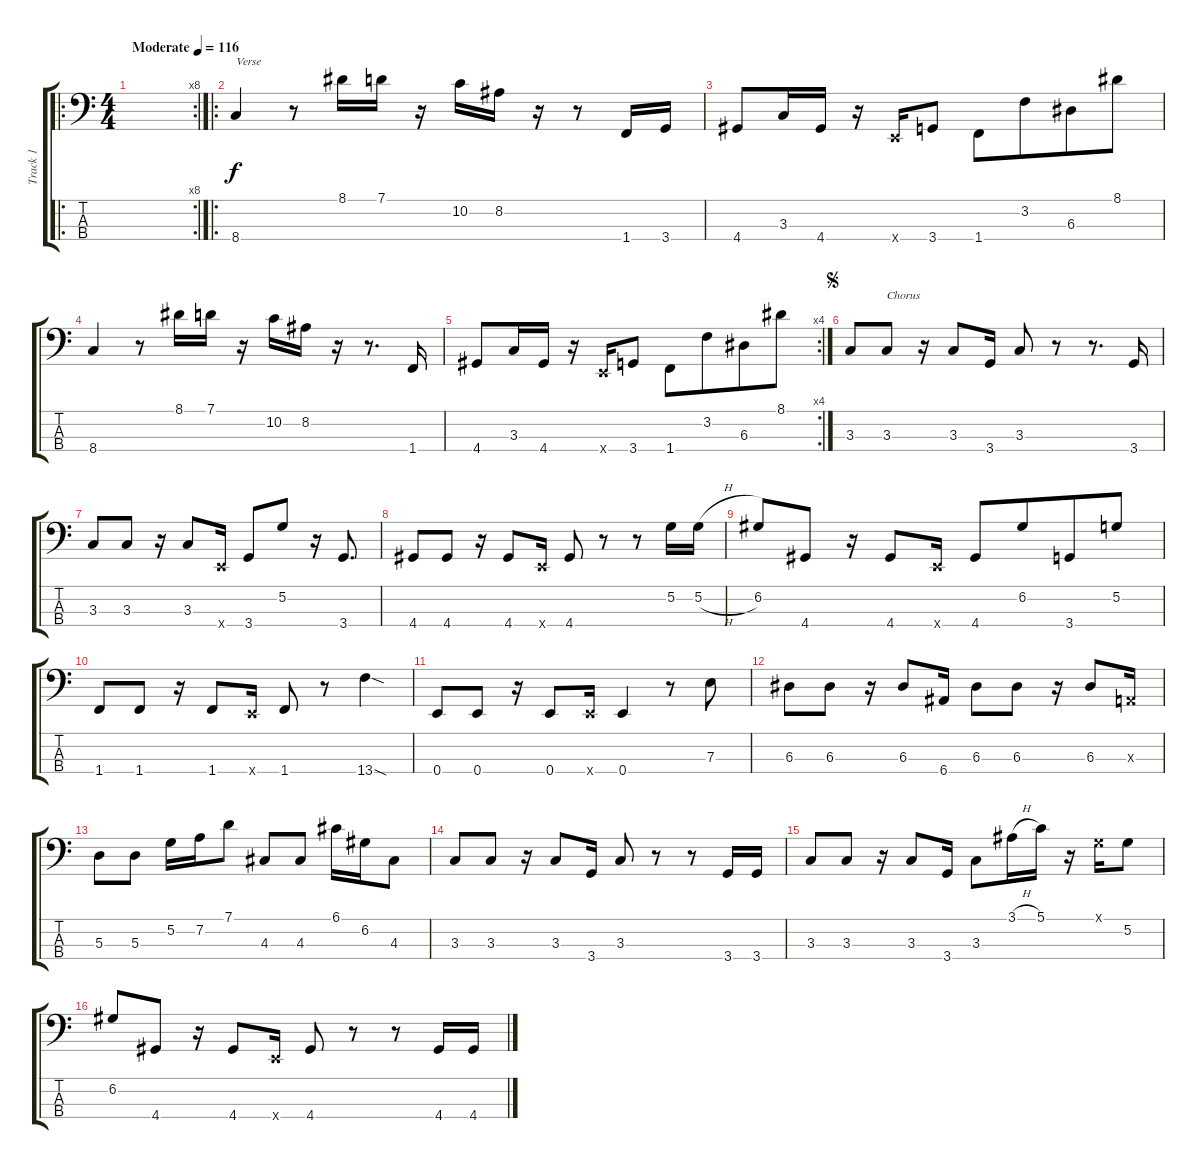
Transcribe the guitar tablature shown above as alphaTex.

\track ("Track 1" "Track 1") {instrument electricbassfinger}
\staff {score tabs}
\tuning (G2 D2 A1 E1) {hide}
\ro
\rc 8
\ts (4 4)
\tempo (116 "Moderate")
\clef f4
\ks c
|
\ro
8.4.4{txt "Verse"} r.8 8.1.16 7.1.16 r.16 10.2.16 8.2.16 r.16 r.8 1.4.16 3.4.16 |
4.4.8 3.3.16{beam merge} 4.4.16 r.16 0.4{x}.16 3.4.8 1.4.8 3.2.8{beam merge} 6.3.8 8.1.8 |
8.4.4 r.8 8.1.16 7.1.16 r.16 10.2.16 8.2.16 r.16 r.8{d} 1.4.16 |
\rc 4
4.4.8 3.3.16{beam merge} 4.4.16 r.16 0.4{x}.16 3.4.8 1.4.8 3.2.8{beam merge} 6.3.8 8.1.8 |
\jump segno
3.3.8 3.3.8{txt "Chorus"} r.16 3.3.8 3.4.16 3.3.8 r.8 r.8{d} 3.4.16 |
3.3.8 3.3.8 r.16 3.3.8 0.4{x}.16 3.4.8 5.2.8 r.16 3.4.8{d} |
4.4.8 4.4.8 r.16 4.4.8 0.4{x}.16 4.4.8 r.8 r.8 5.2.16 5.2{h}.16 |
6.2.8 4.4.8 r.16 4.4.8 0.4{x}.16 4.4.8 6.2.8{beam merge} 3.4.8 5.2.8 |
1.4.8 1.4.8 r.16 1.4.8 0.4{x}.16 1.4.8 r.8 13.4{sod}.4 |
0.4.8 0.4.8 r.16 0.4.8 0.4{x}.16 0.4.4 r.8 7.3.8 |
6.3.8 6.3.8 r.16 6.3.8 6.4.16 6.3.8 6.3.8 r.16 6.3.8 0.3{x}.16 |
5.3.8 5.3.8 5.2.16 7.2.16 7.1.8 4.3.8 4.3.8 6.1.16 6.2.16 4.3.8 |
3.3.8 3.3.8 r.16 3.3.8 3.4.16 3.3.8 r.8 r.8 3.4.16 3.4.16 |
3.3.8 3.3.8 r.16 3.3.8 3.4.16 3.3.8 3.1{h}.16 5.1.16 r.16 0.1{x}.16 5.2.8 |
6.2.8 4.4.8 r.16 4.4.8 0.4{x}.16 4.4.8 r.8 r.8 4.4.16 4.4.16
